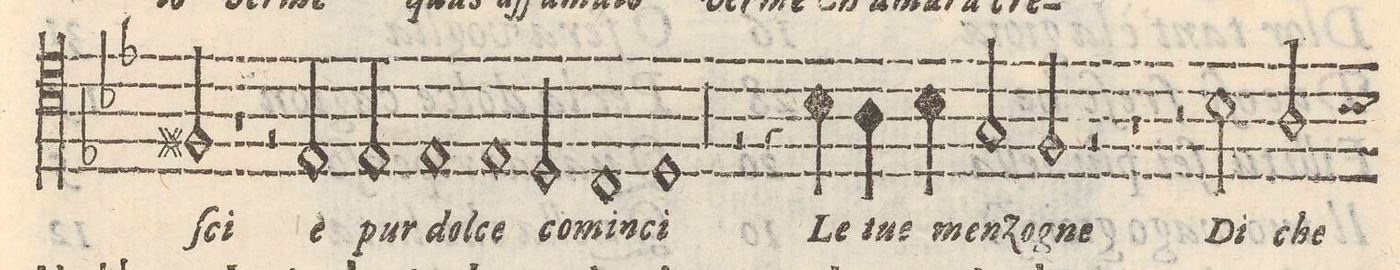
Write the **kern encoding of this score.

**kern	**text
*I"QVINTO	*
*clefC4	*
*k[b-e-]	*
*met(C|)	*
*M2/2	*
2F#X/	-ſci
=161-	=161-
1r	.
=162-	=162-
2r	.
2E-/	e
=163-	=163-
2E-/	pur
1E-/	dol-
=164-	=164-
1E-/	ce
=165-	=165-
2D/	co-
=166-	=166-
1C	-min-
=167-	=167-
1D	ci
=168-	=168-
00r	.
=169-	=169-
=170-	=170-
=171-	=171-
=172-	=172-
2r	.
4r	.
4B-\	Le
=173-	=173-
4A\	tue
4B-\	men-
2G/	-zog-
=174-	=174-
2Fny/	-ne
2r	.
=175-	=175-
1r	.
=176-	=176-
2r	.
2B-\	Di
=177-	=177-
2A/	che
*-	*-
